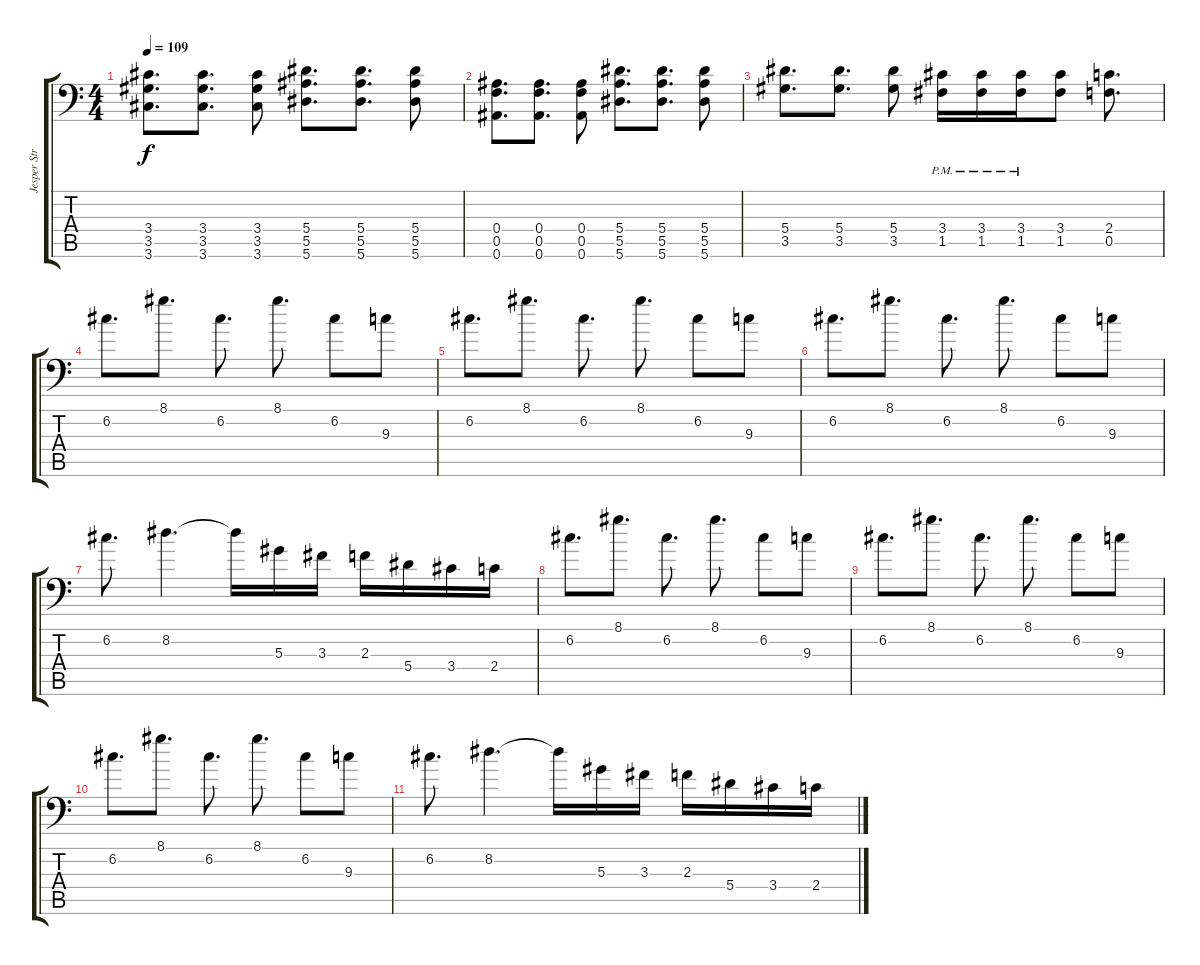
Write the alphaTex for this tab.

\track ("Jesper Strömblad" "Jesper Str") {instrument acousticguitarsteel}
\staff {score tabs}
\tuning (C4 G3 Eb3 Bb2 F2 Bb1) {hide}
\ts (4 4)
\tempo 109
\clef f4
\ks c
(3.4 3.5 3.6).8{d dy f} (3.4 3.5 3.6).8{d} (3.4 3.5 3.6).8 (5.4 5.5 5.6).8{d} (5.4 5.5 5.6).8{d} (5.4 5.5 5.6).8 |
(0.4 0.5 0.6).8{d} (0.4 0.5 0.6).8{d} (0.4 0.5 0.6).8 (5.4 5.5 5.6).8{d} (5.4 5.5 5.6).8{d} (5.4 5.5 5.6).8 |
(5.4 3.5).8{d} (5.4 3.5).8{d} (5.4 3.5).8 (3.4{pm} 1.5{pm}).16 (3.4{pm} 1.5{pm}).16 (3.4{pm} 1.5{pm}).16 (3.4 1.5).8 (2.4 0.5).8{d} |
6.2.8{d volume 9 balance 12} 8.1.8{d} 6.2.8{d} 8.1.8{d} 6.2.8 9.3.8 |
6.2.8{d} 8.1.8{d} 6.2.8{d} 8.1.8{d} 6.2.8 9.3.8 |
6.2.8{d} 8.1.8{d} 6.2.8{d} 8.1.8{d} 6.2.8 9.3.8 |
6.2.8{d} 8.2.4{d} 8.2{t}.16 5.3.16{volume 13 balance 0} 3.3.16 2.3.16 5.4.16 3.4.16 2.4.16 |
6.2.8{d volume 9 balance 12} 8.1.8{d} 6.2.8{d} 8.1.8{d} 6.2.8 9.3.8 |
6.2.8{d} 8.1.8{d} 6.2.8{d} 8.1.8{d} 6.2.8 9.3.8 |
6.2.8{d} 8.1.8{d} 6.2.8{d} 8.1.8{d} 6.2.8 9.3.8 |
6.2.8{d} 8.2.4{d} 8.2{t}.16 5.3.16{volume 13 balance 0} 3.3.16 2.3.16 5.4.16 3.4.16 2.4.16
